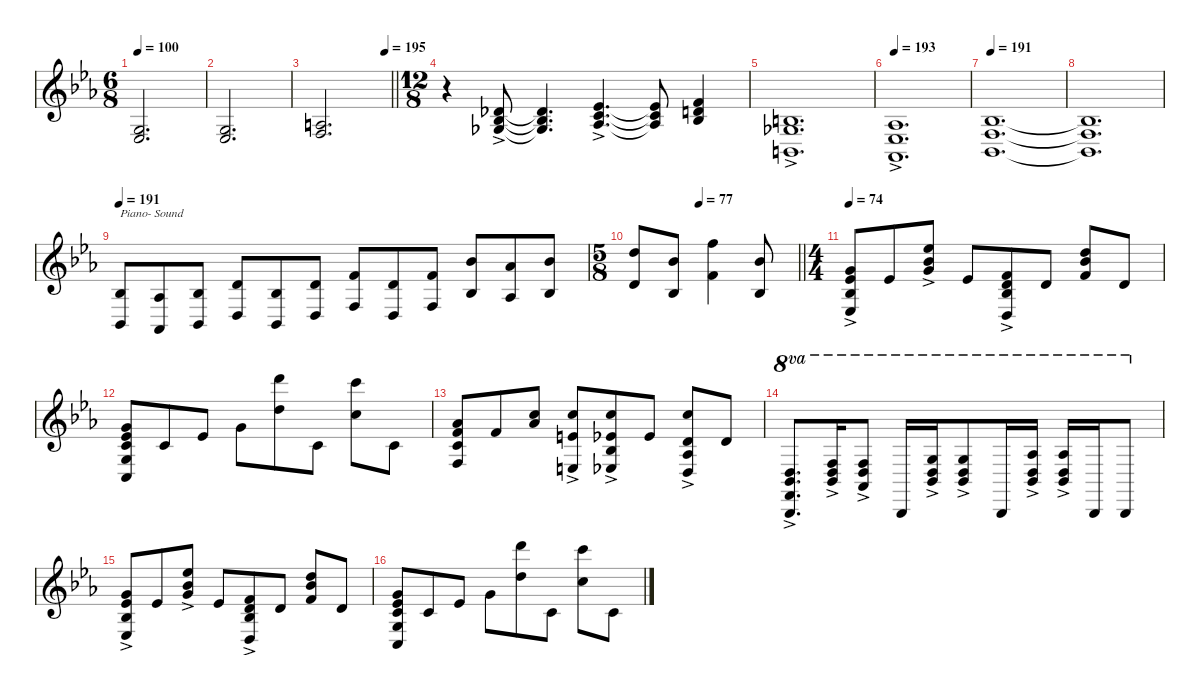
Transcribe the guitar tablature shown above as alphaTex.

\defaultSystemsLayout 4
\hideDynamics
\bracketExtendMode nobrackets
\singleTrackTrackNamePolicy hidden
\multiTrackTrackNamePolicy hidden
\firstSystemTrackNameMode fullname
\otherSystemsTrackNameOrientation horizontal
\track ("KEYBOARD" "org.") {instrument churchorgan}
\staff {score}
\tuning (E4 B3 G3 D3 A2 E2)
\ts (6 8)
\tempo 100
\clef g2
\ks eb
(5.4{acc forcenatural} 6.5{acc b}).2{d dy f beam Up} |
(5.4{acc forcenatural} 6.5{acc b}).2{d beam Up} |
\tempo (195 0.916667)
\barLineRight lightlight
(7.4{acc forcenatural} 8.5{acc forcenatural}).2{d beam Up} |
\ts (12 8)
\beaming (8 3 3 6)
r.4{beam Down} (2.2{ac acc b} 3.3{ac acc b} 4.4{ac acc b}).8{dy mf beam Up} (2.2{t acc b} 3.3{t acc b} 4.4{t acc b}).4{d dy f beam Up} (4.2{ac acc b} 5.3{ac acc forcenatural} 6.4{ac acc b}).4{d dy mf beam Up} (4.2{t acc b} 5.3{t acc forcenatural} 6.4{t acc b}).8{dy f beam Up} (6.2{acc forcenatural} 7.3{acc forcenatural} 8.4{acc b}).4{beam Up} |
(9.4{ac acc forcenatural} 9.5{ac acc b} 7.6{ac acc forcenatural}).1{d dy mf beam Up} |
\tempo 193
(6.4{ac acc b} 6.5{ac acc b} 4.6{ac acc b}).1{d beam Up} |
\tempo 191
(8.4{acc b} 8.5{acc forcenatural} 6.6{acc b}).1{d dy f beam Up} |
(8.4{t acc b} 8.5{t acc forcenatural} 6.6{t acc b}).1{d beam Up} |
\tempo 191
(8.4{acc b} 6.6{acc b}).8{txt "Piano- Sound" instrument brightacousticpiano beam Up} (6.4{acc b} 4.6{acc b}).8{beam Up} (8.4{acc b} 6.6{acc b}).8{beam Up} (7.3{acc forcenatural} 5.5{acc forcenatural}).8{beam Up} (8.4{acc b} 6.6{acc b}).8{beam Up} (7.3{acc forcenatural} 5.5{acc forcenatural}).8{beam Up} (6.2{acc forcenatural} 3.4{acc forcenatural}).8{beam Up} (7.3{acc forcenatural} 5.5{acc forcenatural}).8{beam Up} (6.2{acc forcenatural} 3.4{acc forcenatural}).8{beam Up beam split} (6.1{acc b} 8.4{acc b}).8{beam Up} (9.2{acc b} 6.4{acc b}).8{beam Up} (6.1{acc b} 8.4{acc b}).8{beam Up} |
\ts (5 8)
\beaming (8 3 2)
\tempo (77 0.4)
\barLineRight lightlight
(10.1{acc forcenatural} 7.3{acc forcenatural}).8{beam Up} (11.2{acc b} 8.4{acc b}).8{beam Up} (13.1{acc forcenatural} 6.2{acc forcenatural}).4{beam Down} (11.2{acc b} 8.4{acc b}).8{beam Up} |
\ts (4 4)
\beaming (8 3 3 2)
\tempo 74
(12.3{ac acc forcenatural} 13.4{ac acc b} 13.5{ac acc b} 11.6{ac acc b}).8{beam Up} 13.4{acc b}.8{beam Up} (11.1{ac acc b} 11.2{ac acc b} 12.3{ac acc forcenatural}).8{beam Up} 13.4{acc b}.8{beam Up} (10.3{ac acc forcenatural} 12.4{ac acc forcenatural} 13.5{ac acc b} 10.6{ac acc forcenatural}).8{beam Up} 12.4{acc forcenatural}.8{beam Up} (10.1{acc forcenatural} 11.2{acc b} 10.3{acc forcenatural}).8{beam Up} 12.4{acc forcenatural}.8{beam Up} |
(8.2{acc forcenatural} 8.3{acc b} 10.4{acc forcenatural} 10.5{acc forcenatural} 8.6{acc forcenatural}).8{beam Up} 10.4{acc forcenatural}.8{beam Up} 8.3{acc b}.8{beam Up} 8.2{acc forcenatural}.8{beam Down} (22.1{acc forcenatural} 19.3{acc forcenatural}).8{beam Down} 20.6{acc forcenatural}.8{beam Down} (20.1{acc forcenatural} 17.3{acc forcenatural}).8{beam Down} 20.6{acc forcenatural}.8{beam Down} |
(9.2{acc b} 10.3{acc forcenatural} 10.4{acc forcenatural} 8.5{acc forcenatural}).8{beam Up} 10.3{acc forcenatural}.8{beam Up} (8.1{acc forcenatural} 9.2{acc b}).8{beam Up} (8.1{ac acc forcenatural} 9.3{ac acc forcenatural} 7.5{ac acc forcenatural}).8{beam Up} (8.1{ac acc forcenatural} 8.3{ac acc b} 8.4{ac acc b} 6.5{ac acc b}).8{beam Up} 8.3{acc b}.8{beam Up} (8.1{ac acc forcenatural} 7.3{ac acc forcenatural} 6.4{ac acc b} 5.5{ac acc forcenatural}).8{beam Up} 7.3{acc forcenatural}.8{beam Up} |
(7.3{ac acc forcenatural} 8.4{ac acc b} 8.5{ac acc forcenatural} 6.6{ac acc b}).8{d ot 8va beam Up} (6.2{ac acc forcenatural} 7.3{ac acc forcenatural} 8.4{ac acc b}).16{ot 8va beam Up} (6.2{ac acc forcenatural} 7.3{ac acc forcenatural} 6.4{ac acc b}).8{ot 8va beam Up} 6.6{acc b}.16{ot 8va beam Up} (8.2{ac acc forcenatural} 7.3{ac acc forcenatural} 8.4{ac acc b}).16{ot 8va beam Up} (8.2{ac acc forcenatural} 7.3{ac acc forcenatural} 8.4{ac acc b}).8{ot 8va beam Up} 6.6{acc b}.16{ot 8va beam Up} (9.2{ac acc b} 7.3{ac acc forcenatural} 8.4{ac acc b}).16{ot 8va beam Up} (9.2{ac acc b} 7.3{ac acc forcenatural} 8.4{ac acc b}).16{ot 8va beam Up} 6.6{acc b}.16{ot 8va beam Up} 6.6{acc b}.8{ot 8va beam Up} |
(12.3{ac acc forcenatural} 13.4{ac acc b} 13.5{ac acc b} 11.6{ac acc b}).8{beam Up} 13.4{acc b}.8{beam Up} (11.1{ac acc b} 11.2{ac acc b} 12.3{ac acc forcenatural}).8{beam Up} 13.4{acc b}.8{beam Up} (10.3{ac acc forcenatural} 12.4{ac acc forcenatural} 13.5{ac acc b} 10.6{ac acc forcenatural}).8{beam Up} 12.4{acc forcenatural}.8{beam Up} (10.1{acc forcenatural} 11.2{acc b} 10.3{acc forcenatural}).8{beam Up} 12.4{acc forcenatural}.8{beam Up} |
(8.2{acc forcenatural} 8.3{acc b} 10.4{acc forcenatural} 10.5{acc forcenatural} 8.6{acc forcenatural}).8{beam Up} 10.4{acc forcenatural}.8{beam Up} 8.3{acc b}.8{beam Up} 8.2{acc forcenatural}.8{beam Down} (22.1{acc forcenatural} 19.3{acc forcenatural}).8{beam Down} 20.6{acc forcenatural}.8{beam Down} (20.1{acc forcenatural} 17.3{acc forcenatural}).8{beam Down} 20.6{acc forcenatural}.8{beam Down}
